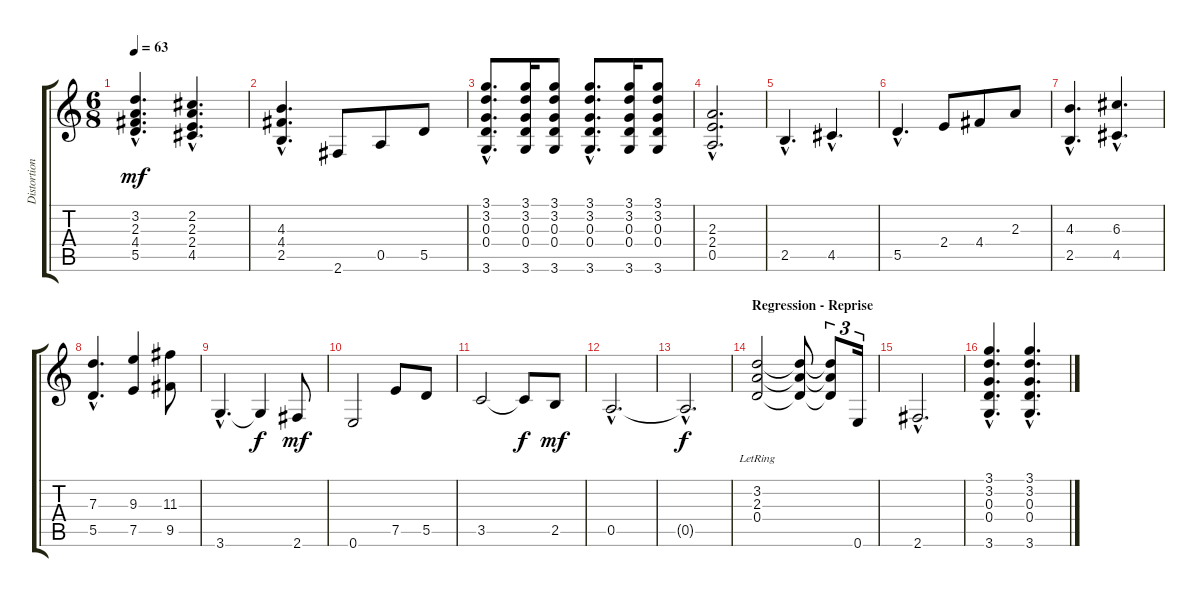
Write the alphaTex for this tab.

\track ("Distortion Guitar" "Distortion") {instrument distortionguitar}
\staff {score tabs}
\tuning (E4 B3 G3 D3 A2 E2) {hide}
\ts (6 8)
\tempo 63
\clef g2
\ks c
(3.2{hac} 2.3{hac} 4.4{hac} 5.5{hac}).4{d dy mf} (2.2{hac} 2.3{hac} 2.4{hac} 4.5{hac}).4{d} |
(4.3{hac} 4.4{hac} 2.5{hac}).4{d} 2.6.8 0.5.8 5.5.8 |
(3.1{hac} 3.2{hac} 0.3{hac} 0.4{hac} 3.6{hac}).8{d} (3.1 3.2 0.3 0.4 3.6).16 (3.1 3.2 0.3 0.4 3.6).8 (3.1{hac} 3.2{hac} 0.3{hac} 0.4{hac} 3.6{hac}).8{d} (3.1 3.2 0.3 0.4 3.6).16 (3.1 3.2 0.3 0.4 3.6).8 |
(2.3{hac} 2.4{hac} 0.5{hac}).2{d} |
2.5{hac}.4{d} 4.5{hac}.4{d} |
5.5{hac}.4{d} 2.4.8 4.4.8 2.3.8 |
(4.3{hac} 2.5{hac}).4{d} (6.3{hac} 4.5{hac}).4{d} |
(7.3{hac} 5.5{hac}).4{d} (9.3 7.5).4 (11.3 9.5).8 |
3.6{hac}.4{d} 3.6{t}.4{dy f} 2.6.8{dy mf} |
0.6.2 7.5.8 5.5.8 |
3.5.2 3.5{t}.8{dy f} 2.5.8{dy mf} |
0.5{hac}.2{d} |
0.5{hac t}.2{d dy f} |
\section ("" "Regression - Reprise")
(3.2{lr} 2.3{lr} 0.4{lr}).2 (3.2{t} 2.3{t} 0.4{t}).8 (3.2{t} 2.3{t} 0.4{t}).8{tu (3 2)} 0.6.16{tu (3 2)} |
2.6{hac}.2{d} |
(3.1{hac} 3.2{hac} 0.3{hac} 0.4{hac} 3.6{hac}).4{d} (3.1{hac} 3.2{hac} 0.3{hac} 0.4{hac} 3.6{hac}).4{d}
